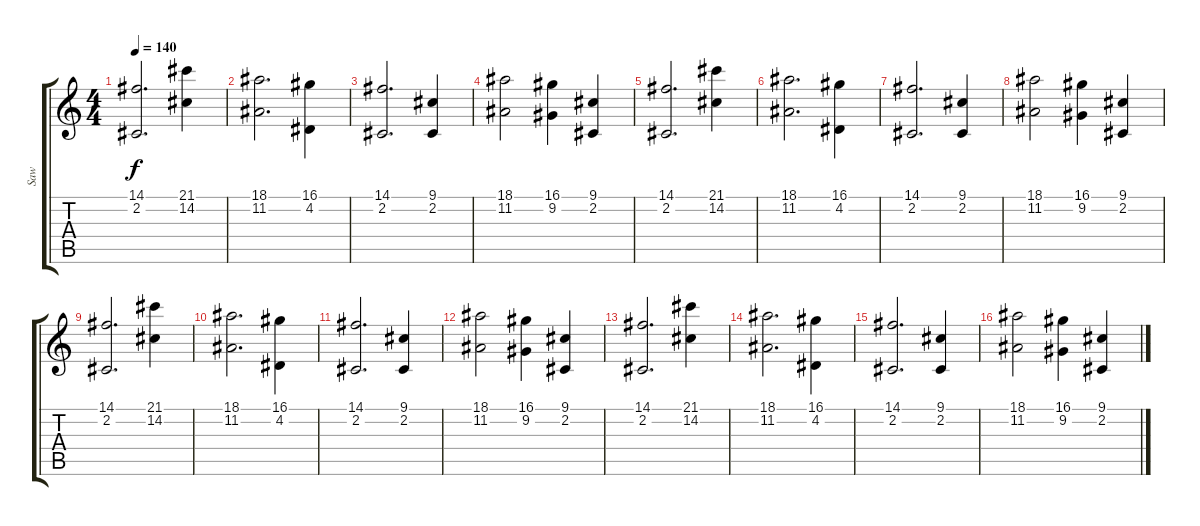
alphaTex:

\track ("Saw" "Saw") {instrument lead2sawtooth}
\staff {score tabs}
\tuning (E4 B3 G3 D3 A2 E2) {hide}
\ts (4 4)
\tempo 140
\clef g2
\ks c
(14.1 2.2).2{d dy f instrument brightacousticpiano} (21.1 14.2).4 |
(18.1 11.2).2{d} (16.1 4.2).4 |
(14.1 2.2).2{d} (9.1 2.2).4 |
(18.1 11.2).2 (16.1 9.2).4 (9.1 2.2).4 |
(14.1 2.2).2{d} (21.1 14.2).4 |
(18.1 11.2).2{d} (16.1 4.2).4 |
(14.1 2.2).2{d} (9.1 2.2).4 |
(18.1 11.2).2 (16.1 9.2).4 (9.1 2.2).4 |
(14.1 2.2).2{d} (21.1 14.2).4 |
(18.1 11.2).2{d} (16.1 4.2).4 |
(14.1 2.2).2{d} (9.1 2.2).4 |
(18.1 11.2).2 (16.1 9.2).4 (9.1 2.2).4 |
(14.1 2.2).2{d} (21.1 14.2).4 |
(18.1 11.2).2{d} (16.1 4.2).4 |
(14.1 2.2).2{d} (9.1 2.2).4 |
(18.1 11.2).2 (16.1 9.2).4 (9.1 2.2).4
